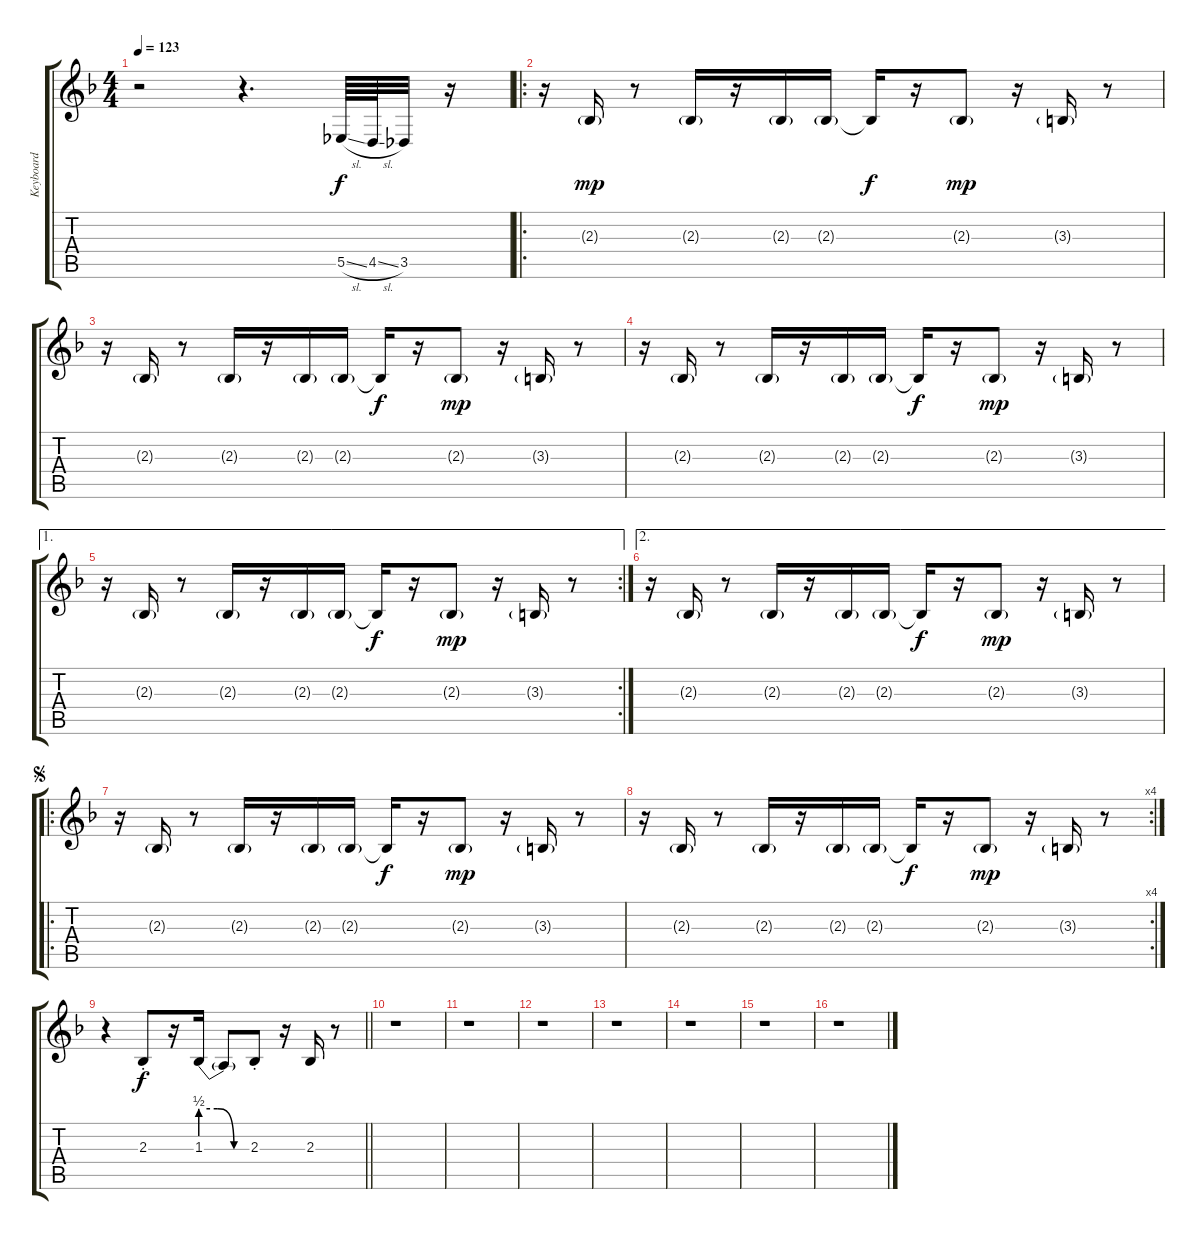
\track ("Keyboard" "Keyboard") {instrument lead1square}
\staff {score tabs}
\tuning (F4 C4 Ab3 Eb3 Bb2 Eb2) {hide}
\ts (4 4)
\tempo 123
\clef g2
\ks f
r.2{dy f instrument lead1square} r.4{d} 5.5{sl}.64 4.5{sl}.64 3.5.32 r.16 |
\ro
r.16 2.3{g}.16{dy mp} r.8 2.3{g}.16 r.16 2.3{g}.16 2.3{g}.16 2.3{t}.16{dy f} r.16 2.3{g}.8{dy mp} r.16 3.3{g}.16 r.8 |
r.16 2.3{g}.16 r.8 2.3{g}.16 r.16 2.3{g}.16 2.3{g}.16 2.3{t}.16{dy f} r.16 2.3{g}.8{dy mp} r.16 3.3{g}.16 r.8 |
r.16 2.3{g}.16 r.8 2.3{g}.16 r.16 2.3{g}.16 2.3{g}.16 2.3{t}.16{dy f} r.16 2.3{g}.8{dy mp} r.16 3.3{g}.16 r.8 |
\ae 1
\rc 2
r.16 2.3{g}.16 r.8 2.3{g}.16 r.16 2.3{g}.16 2.3{g}.16 2.3{t}.16{dy f} r.16 2.3{g}.8{dy mp} r.16 3.3{g}.16 r.8 |
\ae 2
r.16 2.3{g}.16 r.8 2.3{g}.16 r.16 2.3{g}.16 2.3{g}.16 2.3{t}.16{dy f} r.16 2.3{g}.8{dy mp} r.16 3.3{g}.16 r.8 |
\ro
\jump segno
r.16 2.3{g}.16 r.8 2.3{g}.16 r.16 2.3{g}.16 2.3{g}.16 2.3{t}.16{dy f} r.16 2.3{g}.8{dy mp} r.16 3.3{g}.16 r.8 |
\rc 4
r.16 2.3{g}.16 r.8 2.3{g}.16 r.16 2.3{g}.16 2.3{g}.16 2.3{t}.16{dy f} r.16 2.3{g}.8{dy mp} r.16 3.3{g}.16 r.8 |
\barLineRight lightlight
r.4 2.3{st}.8{dy f} r.16 1.3{be (custom 0 2 20 2 40 0 60 0)}.16 1.3{t}.8 2.3{st}.8 r.16 2.3.16 r.8 |
r.1 |
r.1 |
r.1 |
r.1 |
r.1 |
r.1 |
r.1
